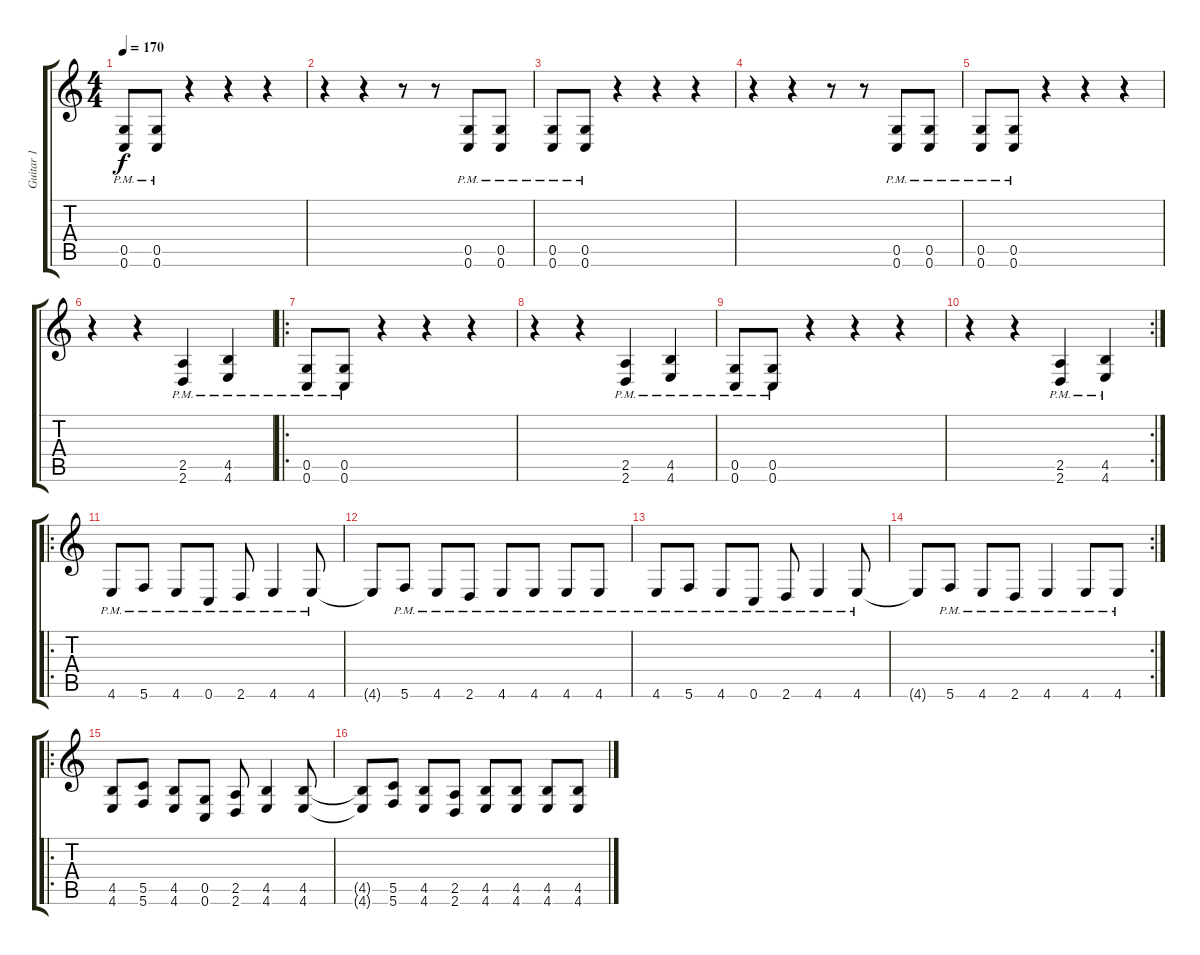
\track ("Guitar 1" "Guitar 1") {instrument overdrivenguitar}
\staff {score tabs}
\tuning (D4 A3 F3 C3 G2 C2) {hide}
\ts (4 4)
\tempo 170
\clef g2
\ks c
(0.5{pm} 0.6{pm}).8{dy f} (0.5{pm} 0.6{pm}).8 r.4 r.4 r.4 |
r.4 r.4 r.8 r.8 (0.5{pm} 0.6{pm}).8 (0.5{pm} 0.6{pm}).8 |
(0.5{pm} 0.6{pm}).8 (0.5{pm} 0.6{pm}).8 r.4 r.4 r.4 |
r.4 r.4 r.8 r.8 (0.5{pm} 0.6{pm}).8 (0.5{pm} 0.6{pm}).8 |
(0.5{pm} 0.6{pm}).8 (0.5{pm} 0.6{pm}).8 r.4 r.4 r.4 |
r.4 r.4 (2.5{pm} 2.6{pm}).4 (4.5{pm} 4.6{pm}).4 |
\ro
(0.5{pm} 0.6{pm}).8 (0.5{pm} 0.6{pm}).8 r.4 r.4 r.4 |
r.4 r.4 (2.5{pm} 2.6{pm}).4 (4.5{pm} 4.6{pm}).4 |
(0.5{pm} 0.6{pm}).8 (0.5{pm} 0.6{pm}).8 r.4 r.4 r.4 |
\rc 2
r.4 r.4 (2.5{pm} 2.6{pm}).4 (4.5{pm} 4.6{pm}).4 |
\ro
4.6{pm}.8 5.6{pm}.8 4.6{pm}.8 0.6{pm}.8 2.6{pm}.8 4.6{pm}.4 4.6{pm}.8 |
4.6{t}.8 5.6{pm}.8 4.6{pm}.8 2.6{pm}.8 4.6{pm}.8 4.6{pm}.8 4.6{pm}.8 4.6{pm}.8 |
4.6{pm}.8 5.6{pm}.8 4.6{pm}.8 0.6{pm}.8 2.6{pm}.8 4.6{pm}.4 4.6{pm}.8 |
\rc 2
4.6{t}.8 5.6{pm}.8 4.6{pm}.8 2.6{pm}.8 4.6{pm}.4 4.6{pm}.8 4.6{pm}.8 |
\ro
(4.5 4.6).8 (5.5 5.6).8 (4.5 4.6).8 (0.5 0.6).8 (2.5 2.6).8 (4.5 4.6).4 (4.5 4.6).8 |
(4.5{t} 4.6{t}).8 (5.5 5.6).8 (4.5 4.6).8 (2.5 2.6).8 (4.5 4.6).8 (4.5 4.6).8 (4.5 4.6).8 (4.5 4.6).8
